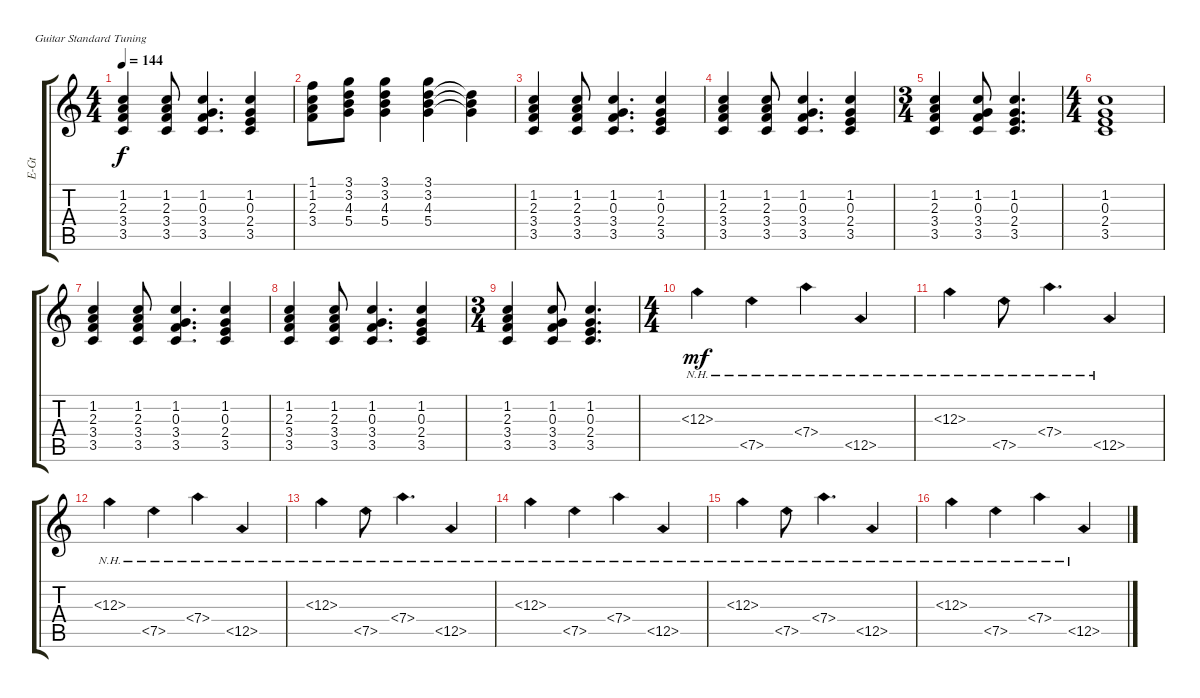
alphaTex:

\bracketExtendMode groupsimilarinstruments
\otherSystemsTrackNameOrientation horizontal
\track ("Rhythm Guitar 1" "E-Gt") {instrument distortionguitar}
\staff {score tabs}
\tuning (E4 B3 G3 D3 A2 E2)
\ts (4 4)
\tempo 144
\clef g2
\ks c
(1.2 2.3 3.4 3.5).4{dy f beam Up} (1.2 2.3 3.4 3.5).8{beam Up} (1.2 0.3 3.4 3.5).4{d beam Up} (1.2 0.3 2.4 3.5).4{beam Up} |
(1.1 1.2 2.3 3.4).8{beam Down} (3.1 3.2 4.3 5.4).8{beam Down} (3.1 3.2 4.3 5.4).4{beam Down} (3.1 3.2 4.3 5.4).4{beam Down} (3.2{t} 4.3{t} 5.4{t}).4{beam Down} |
(1.2 2.3 3.4 3.5).4{beam Up} (1.2 2.3 3.4 3.5).8{beam Up} (1.2 0.3 3.4 3.5).4{d beam Up} (1.2 0.3 2.4 3.5).4{beam Up} |
(1.2 2.3 3.4 3.5).4{beam Up} (1.2 2.3 3.4 3.5).8{beam Up} (1.2 0.3 3.4 3.5).4{d beam Up} (1.2 0.3 2.4 3.5).4{beam Up} |
\ts (3 4)
(1.2 2.3 3.4 3.5).4{beam Up} (1.2 0.3 3.4 3.5).8{beam Up} (1.2 0.3 2.4 3.5).4{d beam Up} |
\ts (4 4)
(1.2 0.3 2.4 3.5).1{beam Up} |
(1.2 2.3 3.4 3.5).4{beam Up} (1.2 2.3 3.4 3.5).8{beam Up} (1.2 0.3 3.4 3.5).4{d beam Up} (1.2 0.3 2.4 3.5).4{beam Up} |
(1.2 2.3 3.4 3.5).4{beam Up} (1.2 2.3 3.4 3.5).8{beam Up} (1.2 0.3 3.4 3.5).4{d beam Up} (1.2 0.3 2.4 3.5).4{beam Up} |
\ts (3 4)
(1.2 2.3 3.4 3.5).4{beam Up} (1.2 0.3 3.4 3.5).8{beam Up} (1.2 0.3 2.4 3.5).4{d beam Up} |
\ts (4 4)
12.3{nh}.4{dy mf instrument distortionguitar beam Down} 7.5{nh}.4{beam Down} 7.4{nh}.4{beam Down} 12.5{nh}.4{beam Up} |
12.3{nh}.4{beam Down} 7.5{nh}.8{beam Down} 7.4{nh}.4{d beam Down} 12.5{nh}.4{beam Up} |
12.3{nh}.4{beam Down} 7.5{nh}.4{beam Down} 7.4{nh}.4{beam Down} 12.5{nh}.4{beam Up} |
12.3{nh}.4{beam Down} 7.5{nh}.8{beam Down} 7.4{nh}.4{d beam Down} 12.5{nh}.4{beam Up} |
12.3{nh}.4{beam Down} 7.5{nh}.4{beam Down} 7.4{nh}.4{beam Down} 12.5{nh}.4{beam Up} |
12.3{nh}.4{beam Down} 7.5{nh}.8{beam Down} 7.4{nh}.4{d beam Down} 12.5{nh}.4{beam Up} |
12.3{nh}.4{beam Down} 7.5{nh}.4{beam Down} 7.4{nh}.4{beam Down} 12.5{nh}.4{beam Up}
